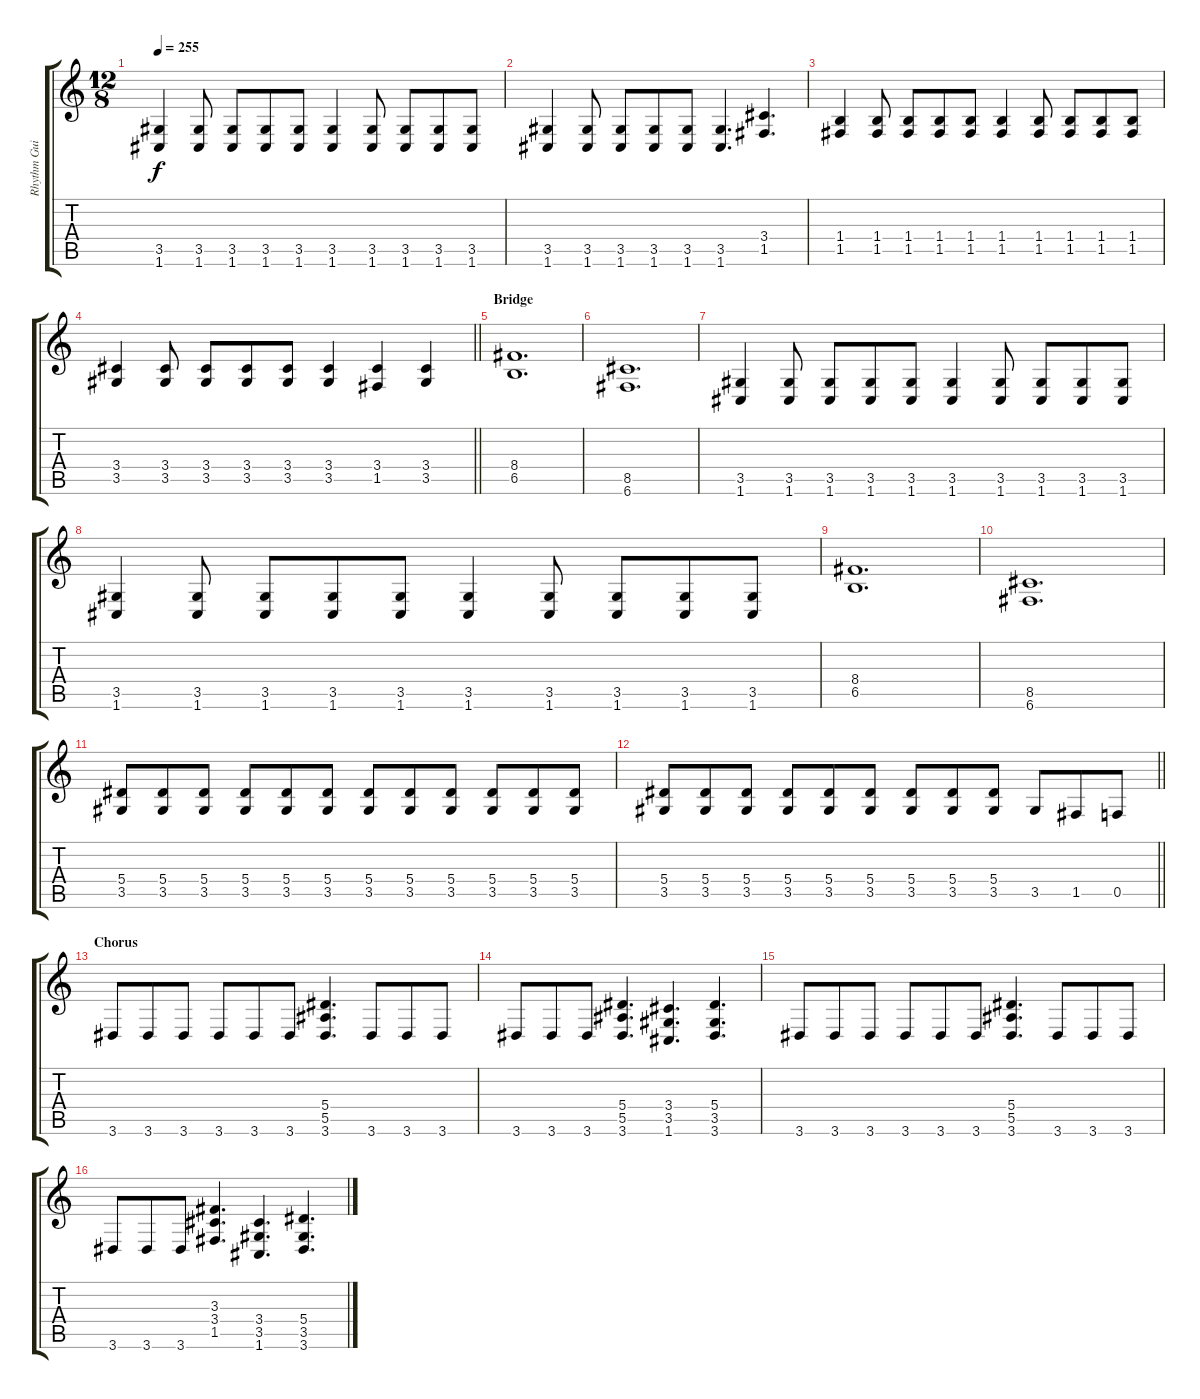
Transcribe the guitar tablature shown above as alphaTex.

\track ("Rhythm Guitar" "Rhythm Gui") {instrument distortionguitar}
\staff {score tabs}
\tuning (C4 G3 Eb3 Bb2 F2 C2) {hide}
\ts (12 8)
\tempo 255
\clef g2
\ks c
(3.5 1.6).4{dy f} (3.5 1.6).8 (3.5 1.6).8 (3.5 1.6).8 (3.5 1.6).8 (3.5 1.6).4 (3.5 1.6).8 (3.5 1.6).8 (3.5 1.6).8 (3.5 1.6).8 |
(3.5 1.6).4 (3.5 1.6).8 (3.5 1.6).8 (3.5 1.6).8 (3.5 1.6).8 (3.5 1.6).4{d} (3.4 1.5).4{d} |
(1.4 1.5).4 (1.4 1.5).8 (1.4 1.5).8 (1.4 1.5).8 (1.4 1.5).8 (1.4 1.5).4 (1.4 1.5).8 (1.4 1.5).8 (1.4 1.5).8 (1.4 1.5).8 |
\barLineRight lightlight
(3.4 3.5).4 (3.4 3.5).8 (3.4 3.5).8 (3.4 3.5).8 (3.4 3.5).8 (3.4 3.5).4 (3.4 1.5).4 (3.4 3.5).4 |
\section ("" "Bridge")
(8.4 6.5).1{d} |
(8.5 6.6).1{d} |
(3.5 1.6).4 (3.5 1.6).8 (3.5 1.6).8 (3.5 1.6).8 (3.5 1.6).8 (3.5 1.6).4 (3.5 1.6).8 (3.5 1.6).8 (3.5 1.6).8 (3.5 1.6).8 |
(3.5 1.6).4 (3.5 1.6).8 (3.5 1.6).8 (3.5 1.6).8 (3.5 1.6).8 (3.5 1.6).4 (3.5 1.6).8 (3.5 1.6).8 (3.5 1.6).8 (3.5 1.6).8 |
(8.4 6.5).1{d} |
(8.5 6.6).1{d} |
(5.4 3.5).8 (5.4 3.5).8 (5.4 3.5).8 (5.4 3.5).8 (5.4 3.5).8 (5.4 3.5).8 (5.4 3.5).8 (5.4 3.5).8 (5.4 3.5).8 (5.4 3.5).8 (5.4 3.5).8 (5.4 3.5).8 |
\barLineRight lightlight
(5.4 3.5).8 (5.4 3.5).8 (5.4 3.5).8 (5.4 3.5).8 (5.4 3.5).8 (5.4 3.5).8 (5.4 3.5).8 (5.4 3.5).8 (5.4 3.5).8 3.5.8 1.5.8 0.5.8 |
\section ("" "Chorus")
3.6.8 3.6.8 3.6.8 3.6.8 3.6.8 3.6.8 (5.4 5.5 3.6).4{d} 3.6.8 3.6.8 3.6.8 |
3.6.8 3.6.8 3.6.8 (5.4 5.5 3.6).4{d} (3.4 3.5 1.6).4{d} (5.4 3.5 3.6).4{d} |
3.6.8 3.6.8 3.6.8 3.6.8 3.6.8 3.6.8 (5.4 5.5 3.6).4{d} 3.6.8 3.6.8 3.6.8 |
3.6.8 3.6.8 3.6.8 (3.3 3.4 1.5).4{d} (3.4 3.5 1.6).4{d} (5.4 3.5 3.6).4{d}
